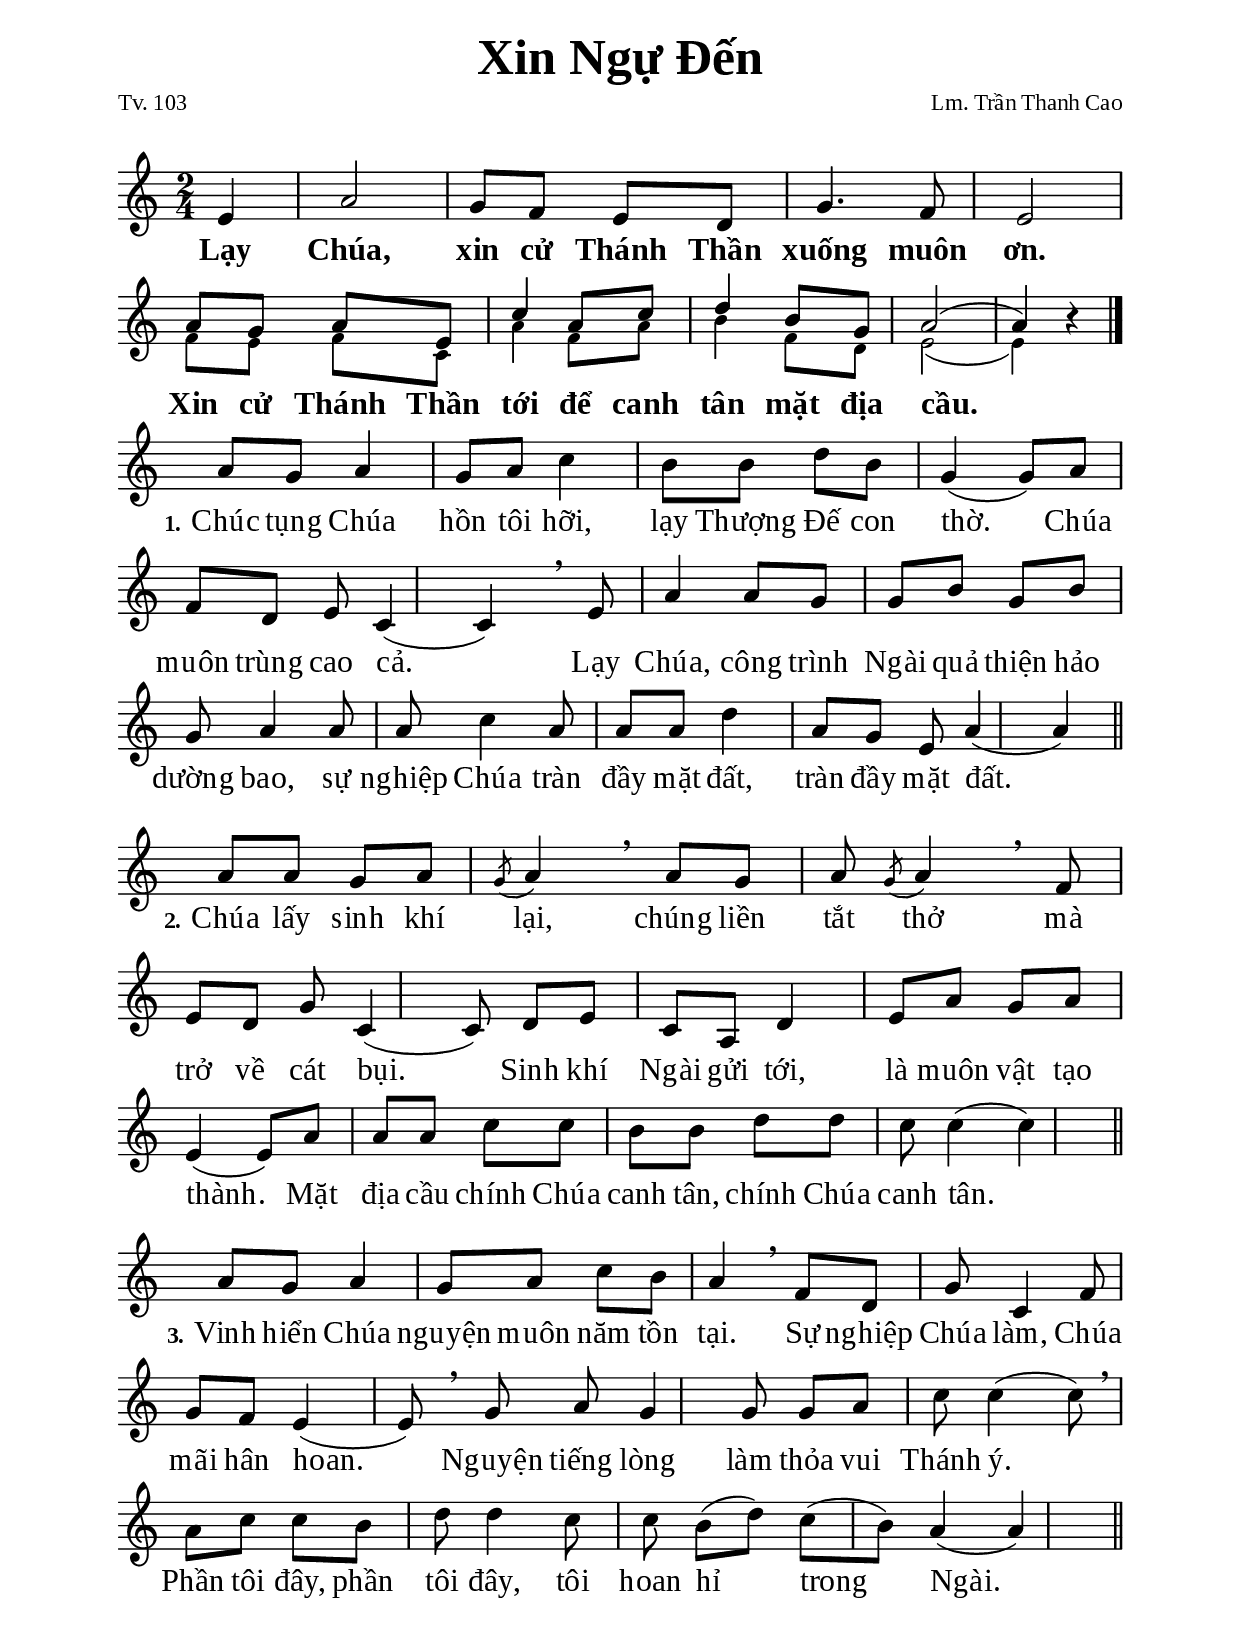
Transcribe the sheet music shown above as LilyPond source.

% Cài đặt chung
\version "2.20.0"
\include "english.ly"

\header {
  title = \markup { \fontsize #3 "Xin Ngự Đến" }
  poet = "Tv. 103"
  composer = "Lm. Trần Thanh Cao"
  arranger = " "
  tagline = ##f
}

\paper {
  #(set-paper-size "a4")
  top-margin = 10\mm
  bottom-margin = 10\mm
  left-margin = 20\mm
  right-margin = 20\mm
  indent = #0
  #(define fonts
    (make-pango-font-tree
      "Liberation Serif"
      "Liberation Serif"
      "Liberation Serif"
      (/ 20 20)))
  page-count = #1
}

% Nhạc điệp khúc
nhacDiepKhucSop= \relative c' {
  \partial 4 e4 |
  a2 |
  g8 f e d |
  g4. f8 |
  e2 |
  a8 g a e |
  c'4 a8 c |
  d4 b8 g | a2 ( |
  a4) r \bar "|."
}

nhacDiepKhucBass= \relative c' {
  \skip 4
  \skip 2
  \skip 2
  \skip 2
  \skip 2
  f8 e f c |
  a'4 f8 a |
  b4 f8 d |
  e2 ( |
  e4) r
}

% Nhạc phiên khúc
nhacPhienKhucMot = \relative c'' {
  a8 g a4 g8 a c4
  b8 b d b g4 (g8)
  a f d e c4 (c) \breathe
  e8 a4 a8 g g b g b g a4 a8 a c4 a8 a a d4
  a8 g e a4 (a) \bar "||"
}

nhacPhienKhucHai = \relative c'' {
  a8 a g a \acciaccatura g8 a4 \breathe
  a8 g a \acciaccatura g8 a4 \breathe
  f8 e d g c,4 (c8) d e c a d4
  e8 a g a e4 (e8)
  a a a c c b b d d c c4 (c) \bar "||"
}

nhacPhienKhucBa = \relative c'' {
  a8 g a4 g8 a c b a4 \breathe
  f8 d g c,4 f8 g f e4 (e8) \breathe
  g a g4 g8 g a c c4 (c8) \breathe
  a c c b d d4 c8 c b ([d]) c ([b]) a4 (a) \bar "||"
}

% Lời điệp khúc
loiDiepKhuc = \lyricmode {
  Lạy Chúa, xin cử Thánh Thần xuống muôn ơn.
  Xin cử Thánh Thần tới để canh tân mặt địa cầu.
}

% Lời phiên khúc
loiPhienKhucMot = \lyricmode {
  \set stanza = #"1."
  Chúc tụng Chúa hồn tôi hỡi,
  lạy Thượng Đế con thờ.
  Chúa muôn trùng cao cả.
  Lạy Chúa, công trình Ngài quả thiện hảo dường bao,
  sự nghiệp Chúa tràn đầy mặt đất, tràn đầy mặt đất.
}

loiPhienKhucHai = \lyricmode {
  \set stanza = #"2."
  Chúa lấy sinh khí lại, chúng liền tắt thở mà trở về cát bụi.
  Sinh khí Ngài gửi tới, là muôn vật tạo thành.
  Mặt địa cầu chính Chúa canh tân,
  chính Chúa canh tân.
}

loiPhienKhucBa = \lyricmode {
  \set stanza = #"3."
  Vinh hiển Chúa nguyện muôn năm tồn tại.
  Sự nghiệp Chúa làm, Chúa mãi hân hoan.
  Nguyện tiếng lòng làm thỏa vui Thánh ý.
  Phần tôi đây, phần tôi đây, tôi hoan hỉ trong Ngài.
}


% Dàn trang
\score {
  \new ChoirStaff <<
    \new Staff = diepKhuc \with {
        \consists "Merge_rests_engraver"
        \magnifyStaff #(magstep +1)
      }
      <<
      \new Voice = beSop {
        \voiceOne \key c \major \time 2/4 \nhacDiepKhucSop
      }
      \new Voice = beBas {
        \override NoteHead.font-size = #-2
        \voiceTwo \key c \major \time 2/4 \nhacDiepKhucBass
      }
    >>
    \new Lyrics \lyricsto beSop \loiDiepKhuc
  >>
  \layout {
    \override Lyrics.LyricText.font-series = #'bold
    \override Lyrics.LyricText.font-size = #+3
    \override Lyrics.LyricSpace.minimum-distance = #2.0
    \override Score.BarNumber.break-visibility = ##(#f #f #f)
    \override Score.SpacingSpanner.uniform-stretching = ##t
  }
}

\score {
  \new ChoirStaff <<
    \new Staff = phienKhuc \with {
        \magnifyStaff #(magstep +1)
      }
      <<
      \new Voice = beSop {
        \key c \major \time 2/4 \nhacPhienKhucMot
      }
    >>
    \new Lyrics \lyricsto beSop \loiPhienKhucMot
  >>
  \layout {
    \override Staff.TimeSignature.transparent = ##t
    \override Lyrics.LyricText.font-size = #+3
    \override Lyrics.LyricSpace.minimum-distance = #0.5
    \override Score.BarNumber.break-visibility = ##(#f #f #f)
    \override Score.SpacingSpanner.uniform-stretching = ##t
    \set Score.barAlways = ##t
    \set Score.defaultBarType = ""
  } 
}

\score {
  \new ChoirStaff <<
    \new Staff = phienKhuc \with {
        \magnifyStaff #(magstep +1)
      }
      <<
      \new Voice = beSop {
        \key c \major \time 2/4 \nhacPhienKhucHai
      }
    >>
    \new Lyrics \lyricsto beSop \loiPhienKhucHai
  >>
  \layout {
    \override Staff.TimeSignature.transparent = ##t
    \override Lyrics.LyricText.font-size = #+3
    \override Lyrics.LyricSpace.minimum-distance = #0.5
    \override Score.BarNumber.break-visibility = ##(#f #f #f)
    \override Score.SpacingSpanner.uniform-stretching = ##t
    \set Score.barAlways = ##t
    \set Score.defaultBarType = ""
  } 
}

\score {
  \new ChoirStaff <<
    \new Staff = phienKhuc \with {
        \magnifyStaff #(magstep +1)
      }
      <<
      \new Voice = beSop {
        \key c \major \time 2/4 \nhacPhienKhucBa
      }
    >>
    \new Lyrics \lyricsto beSop \loiPhienKhucBa
  >>
  \layout {
    \override Staff.TimeSignature.transparent = ##t
    \override Lyrics.LyricText.font-size = #+3
    \override Lyrics.LyricSpace.minimum-distance = #0.5
    \override Score.BarNumber.break-visibility = ##(#f #f #f)
    \override Score.SpacingSpanner.uniform-stretching = ##t
    \set Score.barAlways = ##t
    \set Score.defaultBarType = ""
  } 
}
